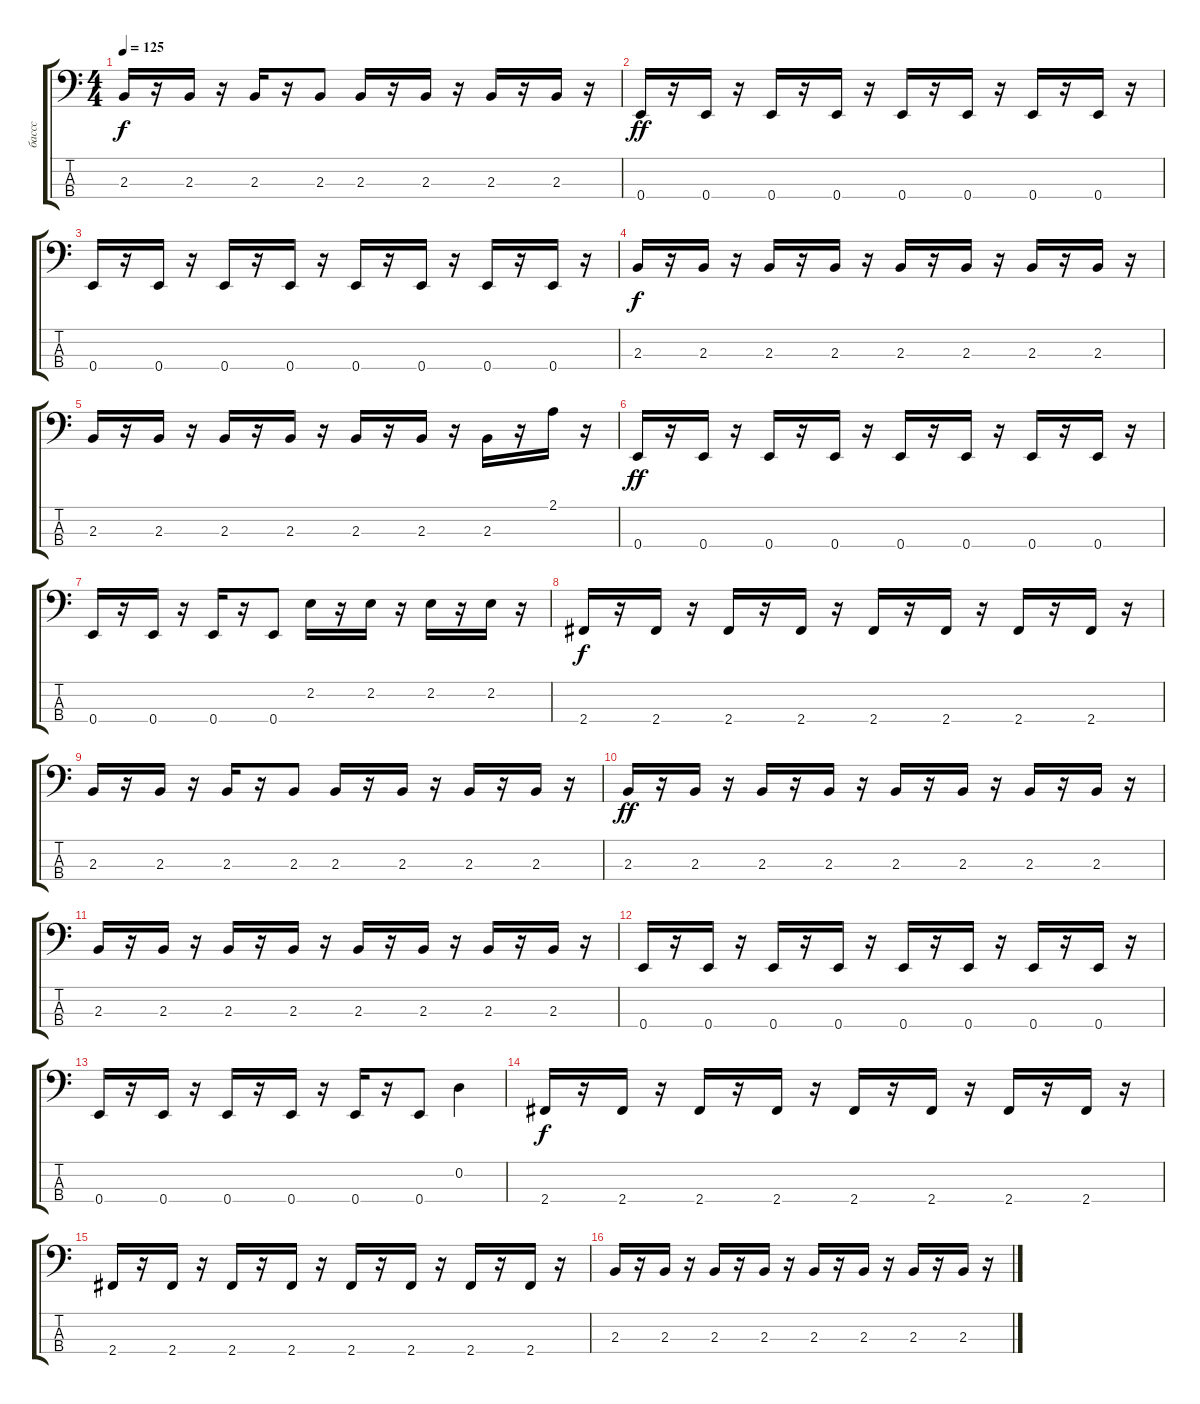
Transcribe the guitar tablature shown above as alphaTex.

\track ("бассс" "бассс") {instrument electricbassfinger}
\staff {score tabs}
\tuning (G2 D2 A1 E1) {hide}
\ts (4 4)
\tempo 125
\clef f4
\ks c
2.3.16{dy f} r.16 2.3.16 r.16 2.3.16 r.16 2.3.8 2.3.16 r.16 2.3.16 r.16 2.3.16 r.16 2.3.16 r.16 |
0.4.16{dy ff} r.16 0.4.16 r.16 0.4.16 r.16 0.4.16 r.16 0.4.16 r.16 0.4.16 r.16 0.4.16 r.16 0.4.16 r.16 |
0.4.16 r.16 0.4.16 r.16 0.4.16 r.16 0.4.16 r.16 0.4.16 r.16 0.4.16 r.16 0.4.16 r.16 0.4.16 r.16 |
2.3.16{dy f} r.16 2.3.16 r.16 2.3.16 r.16 2.3.16 r.16 2.3.16 r.16 2.3.16 r.16 2.3.16 r.16 2.3.16 r.16 |
2.3.16 r.16 2.3.16 r.16 2.3.16 r.16 2.3.16 r.16 2.3.16 r.16 2.3.16 r.16 2.3.16 r.16 2.1.16 r.16 |
0.4.16{dy ff} r.16 0.4.16 r.16 0.4.16 r.16 0.4.16 r.16 0.4.16 r.16 0.4.16 r.16 0.4.16 r.16 0.4.16 r.16 |
0.4.16 r.16 0.4.16 r.16 0.4.16 r.16 0.4.8 2.2.16 r.16 2.2.16 r.16 2.2.16 r.16 2.2.16 r.16 |
2.4.16{dy f} r.16 2.4.16 r.16 2.4.16 r.16 2.4.16 r.16 2.4.16 r.16 2.4.16 r.16 2.4.16 r.16 2.4.16 r.16 |
2.3.16 r.16 2.3.16 r.16 2.3.16 r.16 2.3.8 2.3.16 r.16 2.3.16 r.16 2.3.16 r.16 2.3.16 r.16 |
2.3.16{dy ff} r.16 2.3.16 r.16 2.3.16 r.16 2.3.16 r.16 2.3.16 r.16 2.3.16 r.16 2.3.16 r.16 2.3.16 r.16 |
2.3.16 r.16 2.3.16 r.16 2.3.16 r.16 2.3.16 r.16 2.3.16 r.16 2.3.16 r.16 2.3.16 r.16 2.3.16 r.16 |
0.4.16 r.16 0.4.16 r.16 0.4.16 r.16 0.4.16 r.16 0.4.16 r.16 0.4.16 r.16 0.4.16 r.16 0.4.16 r.16 |
0.4.16 r.16 0.4.16 r.16 0.4.16 r.16 0.4.16 r.16 0.4.16 r.16 0.4.8 0.2.4 |
2.4.16{dy f} r.16 2.4.16 r.16 2.4.16 r.16 2.4.16 r.16 2.4.16 r.16 2.4.16 r.16 2.4.16 r.16 2.4.16 r.16 |
2.4.16 r.16 2.4.16 r.16 2.4.16 r.16 2.4.16 r.16 2.4.16 r.16 2.4.16 r.16 2.4.16 r.16 2.4.16 r.16 |
2.3.16 r.16 2.3.16 r.16 2.3.16 r.16 2.3.16 r.16 2.3.16 r.16 2.3.16 r.16 2.3.16 r.16 2.3.16 r.16
